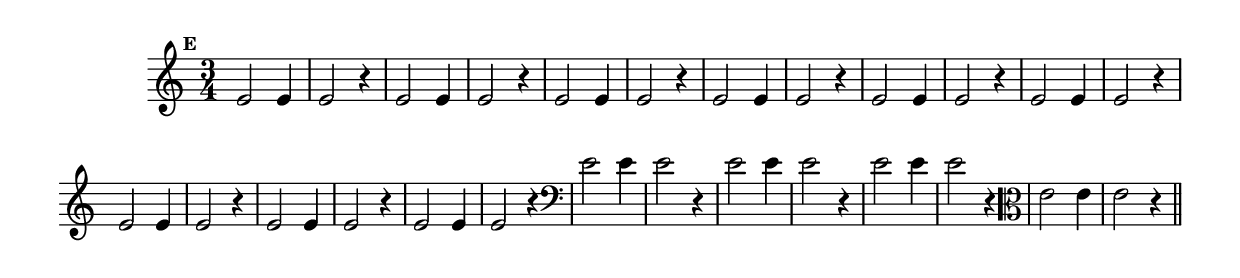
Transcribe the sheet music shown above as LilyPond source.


\version "2.14.2"

%\header { texidoc="Perguntas e Respostas"}

\relative c' {

  \override Staff.TimeSignature #'style = #'()
  \time 3/4 
  \override Score.BarNumber #'transparent = ##t
                                %\override Score.RehearsalMark #'font-family = #'roman
  \override Score.RehearsalMark #'font-size = #-2
  \override Score.BarNumber #'transparent = ##t
  \set Score.markFormatter = #format-mark-numbers

  \mark 5 

                                % CLARINETE

  \tag #'cl {
    e2 e4 e2 r4
  }

                                % FLAUTA

  \tag #'fl {
    e2 e4 e2 r4
  }

                                % OBOÉ

  \tag #'ob {
    e2 e4 e2 r4
  }

                                % SAX ALTO

  \tag #'saxa {
    e2 e4 e2 r4
  }

                                % SAX TENOR

  \tag #'saxt {
    e2 e4 e2 r4
  }

                                % SAX GENES

  \tag #'saxg {
    e2 e4 e2 r4
  }

                                % TROMPETE

  \tag #'tpt {
    e2 e4 e2 r4
  }

                                % TROMPA

  \tag #'tpa {
    e2 e4 e2 r4
  }

                                % TROMPA OP

  \tag #'tpaop {
    e2 e4 e2 r4
  }

                                % TROMBONE

  \tag #'tbn {
    \clef bass
    e2 e4 e2 r4
  }

                                % TUBA MIB

  \tag #'tbamib {
    \clef bass
    e2 e4 e2 r4
  }

                                % TUBA SIB

  \tag #'tbasib {
    \clef bass
    e2 e4 e2 r4
  }


                                % VIOLA

  \tag #'vla {
    \clef alto
    e2 e4 e2 r4
  }

                                % FINAL

  \bar "||"

}
